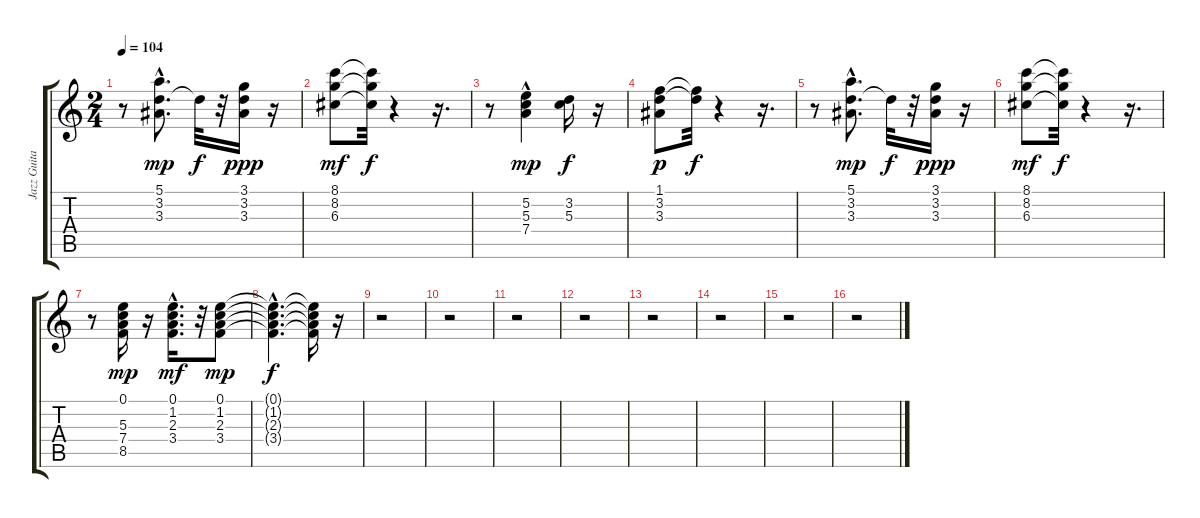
\track ("Jazz Guitar Gibson" "Jazz Guita") {instrument electricguitarjazz}
\staff {score tabs}
\tuning (E4 B3 G3 D3 A2 E2) {hide}
\ts (2 4)
\tempo 104
\clef g2
\ks c
r.8{dy f} (5.1{hac} 3.2{hac} 3.3{hac}).8{d dy mp} 3.2{t}.32{dy f} r.32 (3.1 3.2 3.3).16{dy ppp} r.16 |
(8.1 8.2 6.3).8{dy mf} (8.1{t} 8.2{t} 6.3{t}).32{dy f} r.4 r.16{d} |
r.8 (5.2 5.3{hac} 7.4{hac}).4{dy mp} (3.2 5.3).16{dy f} r.16 |
(1.1 3.2 3.3).8{dy p} (1.1{t} 3.2{t}).32{dy f} r.4 r.16{d} |
r.8 (5.1{hac} 3.2{hac} 3.3{hac}).8{d dy mp} 3.2{t}.32{dy f} r.32 (3.1 3.2 3.3).16{dy ppp} r.16 |
(8.1 8.2 6.3).8{dy mf} (8.1{t} 8.2{t} 6.3{t}).32{dy f} r.4 r.16{d} |
r.8 (0.1 5.3 7.4 8.5).16{dy mp} r.16 (0.1{hac} 1.2 2.3 3.4{hac}).16{d dy mf} r.32 (0.1 1.2 2.3 3.4).8{dy mp} |
(0.1{hac t} 1.2{hac t} 2.3{hac t} 3.4{hac t}).4{d dy f} (0.1{t} 1.2{t} 2.3{t} 3.4{t}).16 r.16 |
r.2 |
r.2 |
r.2 |
r.2 |
r.2 |
r.2 |
r.2 |
r.2
